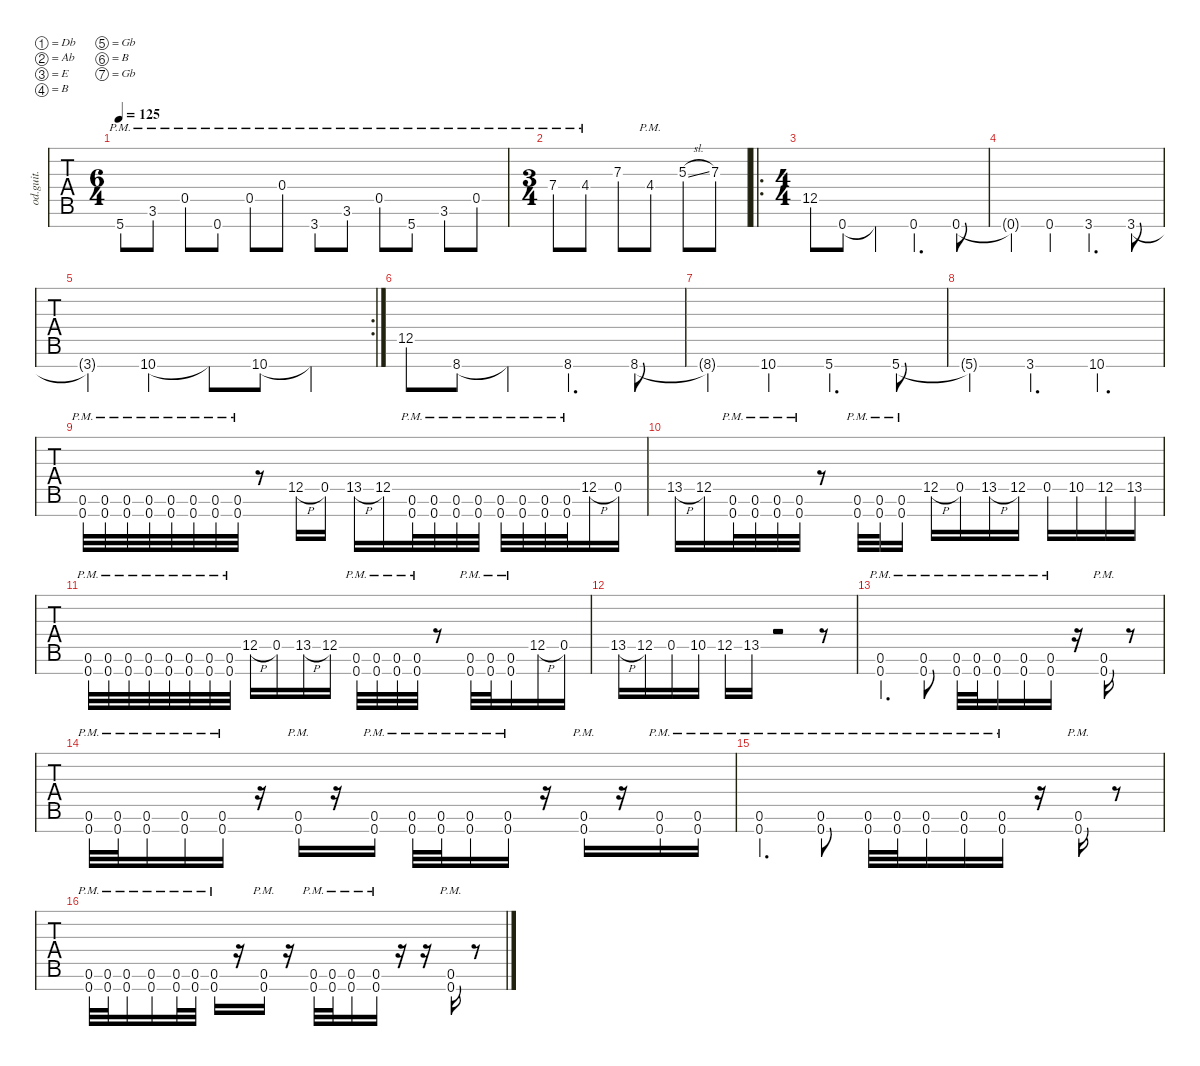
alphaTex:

\defaultSystemsLayout 4
\hideDynamics
\bracketExtendMode nobrackets
\track ("Overdriven Guitar" "od.guit.") {instrument overdrivenguitar}
\staff {tabs}
\tuning (Db4 Ab3 E3 B2 Gb2 B1 Gb1)
\ts (6 4)
\tempo 125
\clef g2
\ks c
5.7{pm}.8{dy mf beam Up} 3.6{pm}.8{beam Up} 0.5{pm acc #}.8{beam Up} 0.7{pm acc #}.8{beam Up} 0.5{pm acc #}.8{beam Up} 0.4{pm}.8{beam Up} 3.7{pm}.8{beam Up} 3.6{pm}.8{beam Up} 0.5{pm acc #}.8{beam Up} 5.7{pm}.8{beam Up} 3.6{pm}.8{beam Up} 0.5{pm acc #}.8{beam Up} |
\ts (3 4)
\beaming (8 2 2 2)
7.4{pm acc #}.8{beam Up} 4.4{pm acc #}.8{beam Up} 7.3.8{beam Up} 4.4{pm acc #}.8{beam Up} 5.3{sl}.8{beam Up} 7.3.8{beam Up} |
\ro
\ts (4 4)
\beaming (8 2 2 2 2)
12.5{acc #}.8{beam Up} 0.7{acc #}.8{beam Up} 0.7{t acc #}.4{beam Up} 0.7{acc #}.4{d beam Up} 0.7{acc #}.8{beam Up} |
0.7{t acc #}.4{beam Up} 0.7{acc #}.4{beam Up} 3.7.4{d beam Up} 3.7.8{beam Up} |
\rc 2
3.7{t}.4{beam Up} 10.7.4{beam Up} 10.7{t}.8{beam Up} 10.7.8{beam Up} 10.7{t}.4{beam Up} |
12.5{acc #}.8{beam Up} 8.7.8{beam Up} 8.7{t}.4{beam Up} 8.7.4{d beam Up} 8.7.8{beam Up} |
8.7{t}.4{beam Up} 10.7.4{beam Up} 5.7.4{d beam Up} 5.7.8{beam Up} |
5.7{t}.4{beam Up} 3.7.4{d beam Up} 10.7.4{d beam Up} |
(0.7{pm acc #} 0.6{pm}).32{beam Up} (0.7{pm acc #} 0.6{pm}).32{beam Up} (0.7{pm acc #} 0.6{pm}).32{beam Up} (0.7{pm acc #} 0.6{pm}).32{beam Up} (0.7{pm acc #} 0.6{pm}).32{beam Up} (0.7{pm acc #} 0.6{pm}).32{beam Up} (0.7{pm acc #} 0.6{pm}).32{beam Up} (0.7{pm acc #} 0.6{pm}).32{beam Up} r.8{beam Down} 12.5{h acc #}.16{beam Up} 0.5{acc #}.16{beam Up} 13.5{h}.16{beam Up} 12.5{acc #}.16{beam Up} (0.7{pm acc #} 0.6{pm}).32{beam Up} (0.7{pm acc #} 0.6{pm}).32{beam Up} (0.7{pm acc #} 0.6{pm}).32{beam Up} (0.7{pm acc #} 0.6{pm}).32{beam Up} (0.7{pm acc #} 0.6{pm}).32{beam Up} (0.7{pm acc #} 0.6{pm}).32{beam Up} (0.7{pm acc #} 0.6{pm}).32{beam Up} (0.7{pm acc #} 0.6{pm}).32{beam Up} 12.5{h acc #}.16{beam Up} 0.5{acc #}.16{beam Up} |
13.5{h}.16{beam Up} 12.5{acc #}.16{beam Up} (0.7{pm acc #} 0.6{pm}).32{beam Up} (0.7{pm acc #} 0.6{pm}).32{beam Up} (0.7{pm acc #} 0.6{pm}).32{beam Up} (0.7{pm acc #} 0.6{pm}).32{beam Up} r.8{beam Down} (0.7{pm acc #} 0.6{pm}).32{beam Up} (0.7{pm acc #} 0.6{pm}).32{beam Up} (0.7{pm acc #} 0.6{pm}).16{beam Up} 12.5{h acc #}.16{beam Up} 0.5{acc #}.16{beam Up} 13.5{h}.16{beam Up} 12.5{acc #}.16{beam Up} 0.5{acc #}.16{beam Up} 10.5.16{beam Up} 12.5{acc #}.16{beam Up} 13.5.16{beam Up} |
(0.7{pm acc #} 0.6{pm}).32{beam Up} (0.7{pm acc #} 0.6{pm}).32{beam Up} (0.7{pm acc #} 0.6{pm}).32{beam Up} (0.7{pm acc #} 0.6{pm}).32{beam Up} (0.7{pm acc #} 0.6{pm}).32{beam Up} (0.7{pm acc #} 0.6{pm}).32{beam Up} (0.7{pm acc #} 0.6{pm}).32{beam Up} (0.7{pm acc #} 0.6{pm}).32{beam Up} 12.5{h acc #}.16{beam Up} 0.5{acc #}.16{beam Up} 13.5{h}.16{beam Up} 12.5{acc #}.16{beam Up} (0.7{pm acc #} 0.6{pm}).32{beam Up} (0.7{pm acc #} 0.6{pm}).32{beam Up} (0.7{pm acc #} 0.6{pm}).32{beam Up} (0.7{pm acc #} 0.6{pm}).32{beam Up} r.8{beam Down} (0.7{pm acc #} 0.6{pm}).32{beam Up} (0.7{pm acc #} 0.6{pm}).32{beam Up} (0.7{pm acc #} 0.6{pm}).16{beam Up} 12.5{h acc #}.16{beam Up} 0.5{acc #}.16{beam Up} |
13.5{h}.16{beam Up} 12.5{acc #}.16{beam Up} 0.5{acc #}.16{beam Up} 10.5.16{beam Up} 12.5{acc #}.16{beam Up} 13.5.16{beam Up} r.2{beam Down} r.8{beam Down} |
(0.7{pm acc #} 0.6{pm}).4{d beam Up} (0.7{pm acc #} 0.6{pm}).8{beam Up} (0.7{pm acc #} 0.6{pm}).32{beam Up} (0.7{pm acc #} 0.6{pm}).32{beam Up} (0.7{pm acc #} 0.6{pm}).16{beam Up} (0.7{pm acc #} 0.6{pm}).16{beam Up} (0.7{pm acc #} 0.6{pm}).16{beam Up} r.16{beam Down} (0.7{pm acc #} 0.6{pm}).16{beam Up} r.8{beam Down} |
(0.7{pm acc #} 0.6{pm}).32{beam Up} (0.7{pm acc #} 0.6{pm}).32{beam Up} (0.7{pm acc #} 0.6{pm}).16{beam Up} (0.7{pm acc #} 0.6{pm}).16{beam Up} (0.7{pm acc #} 0.6{pm}).16{beam Up} r.16{beam Down} (0.7{pm acc #} 0.6{pm}).16{beam Up} r.16{beam Up} (0.7{pm acc #} 0.6{pm}).16{beam Up} (0.7{pm acc #} 0.6{pm}).32{beam Up} (0.7{pm acc #} 0.6{pm}).32{beam Up} (0.7{pm acc #} 0.6{pm}).16{beam Up} (0.7{pm acc #} 0.6{pm}).16{beam Up} r.16{beam Down} (0.7{pm acc #} 0.6{pm}).16{beam Up} r.16{beam Up} (0.7{pm acc #} 0.6{pm}).16{beam Up} (0.7{pm acc #} 0.6{pm}).16{beam Up} |
(0.7{pm acc #} 0.6{pm}).4{d beam Up} (0.7{pm acc #} 0.6{pm}).8{beam Up} (0.7{pm acc #} 0.6{pm}).32{beam Up} (0.7{pm acc #} 0.6{pm}).32{beam Up} (0.7{pm acc #} 0.6{pm}).16{beam Up} (0.7{pm acc #} 0.6{pm}).16{beam Up} (0.7{pm acc #} 0.6{pm}).16{beam Up} r.16{beam Down} (0.7{pm acc #} 0.6{pm}).16{beam Up} r.8{beam Down} |
(0.7{pm acc #} 0.6{pm}).32{beam Up} (0.7{pm acc #} 0.6{pm}).32{beam Up} (0.7{pm acc #} 0.6{pm}).16{beam Up} (0.7{pm acc #} 0.6{pm}).16{beam Up} (0.7{pm acc #} 0.6{pm}).32{beam Up} (0.7{pm acc #} 0.6{pm}).32{beam Up} (0.7{pm acc #} 0.6{pm}).16{beam Up} r.16{beam Up} (0.7{pm acc #} 0.6{pm}).16{beam Up} r.16{beam Down} (0.7{pm acc #} 0.6{pm}).32{beam Up} (0.7{pm acc #} 0.6{pm}).32{beam Up} (0.7{pm acc #} 0.6{pm}).16{beam Up} (0.7{pm acc #} 0.6{pm}).16{beam Up} r.16{beam Down} r.16{beam Down} (0.7{pm acc #} 0.6{pm}).16{beam Up} r.8{beam Down}
